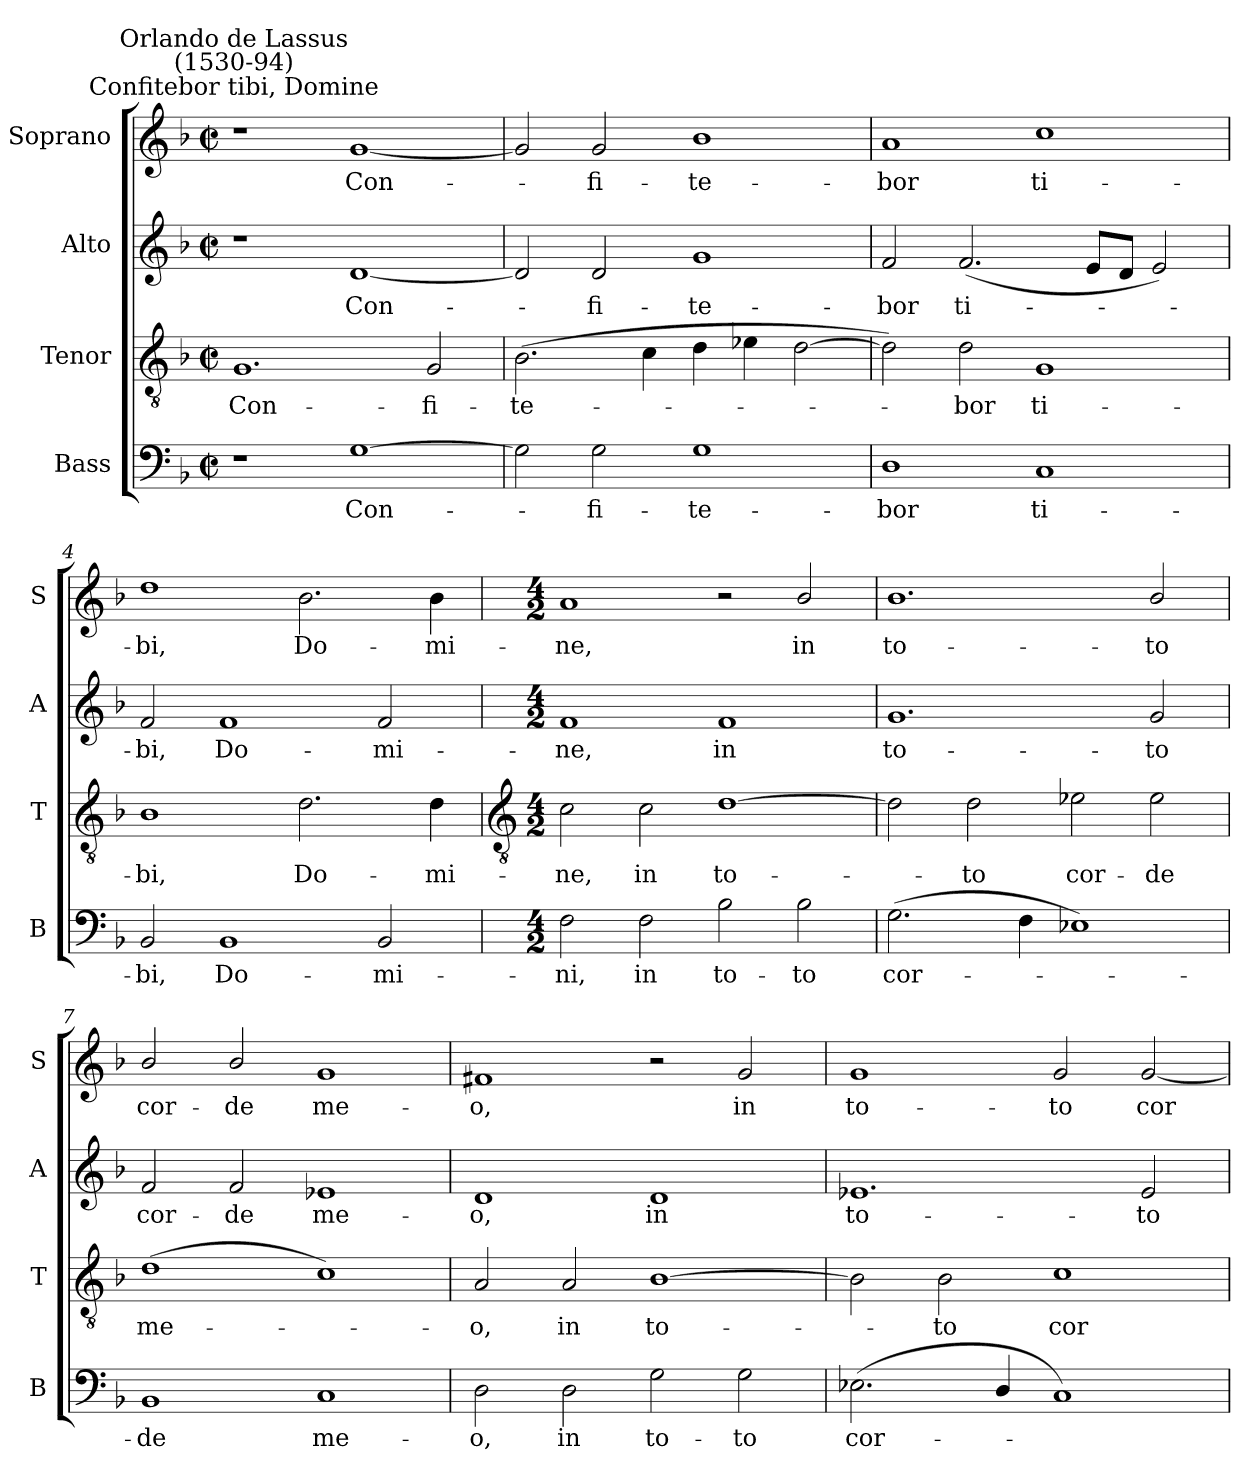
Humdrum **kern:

**kern	**text	**kern	**text	**kern	**text	**kern	**text
*part4	*part4	*part3	*part3	*part2	*part2	*part1	*part1
*staff4	*staff4	*staff3	*staff3	*staff2	*staff2	*staff1	*staff1
*I"Bass	*	*I"Tenor	*	*I"Alto	*	*I"Soprano	*
*I'B	*	*I'T	*	*I'A	*	*I'S	*
*clefF4	*	*clefGv2	*	*clefG2	*	*clefG2	*
*k[b-]	*	*k[b-]	*	*k[b-]	*	*k[b-]	*
*F:	*	*F:	*	*F:	*	*F:	*
*M4/2	*	*M4/2	*	*M4/2	*	*M4/2	*
*met(c|)	*	*met(c|)	*	*met(c|)	*	*met(c|)	*
=1	=1	=1	=1	=1	=1	=1	=1
!	!	!	!	!	!	!LO:TX:a:cj:t=Confitebor tibi, Domine	!
!	!	!	!	!	!	!LO:TX:a:cj:t=Orlando de Lassus\n(1530-94)	!
!	!	!	!LO:LY:b	!	!	!	!
1r	.	1.G	Con-	1r	.	1r	.
!	!LO:LY:b	!	!	!	!LO:LY:b	!	!LO:LY:b
[1G	Con-	.	.	[1d	Con-	[1g	Con-
!	!	!	!LO:LY:b	!	!	!	!
.	.	2G	-fi-	.	.	.	.
=2	=2	=2	=2	=2	=2	=2	=2
!	!	!	!LO:LY:b	!	!	!	!
2G]	.	(>2.B-	-te-	2d]	.	2g]	.
!	!LO:LY:b	!	!	!	!LO:LY:b	!	!LO:LY:b
2G	fi-	.	.	2d	fi-	2g	fi-
.	.	4c	.	.	.	.	.
!	!LO:LY:b	!	!	!	!LO:LY:b	!	!LO:LY:b
1G	-te-	4d	.	1g	-te-	1b-	-te-
.	.	4e-X	.	.	.	.	.
.	.	[2d	.	.	.	.	.
=3	=3	=3	=3	=3	=3	=3	=3
!	!LO:LY:b	!	!	!	!LO:LY:b	!	!LO:LY:b
1D	-bor	2d])	.	2f	-bor	1a	-bor
!	!	!	!LO:LY:b	!	!LO:LY:b	!	!
.	.	2d	bor	(<2.f	ti-	.	.
!	!LO:LY:b	!	!LO:LY:b	!	!	!	!LO:LY:b
1C	ti-	1G	ti-	.	.	1cc	ti-
.	.	.	.	8eL	.	.	.
.	.	.	.	8dJ	.	.	.
.	.	.	.	2e)	.	.	.
=4	=4	=4	=4	=4	=4	=4	=4
!	!LO:LY:b	!	!LO:LY:b	!	!LO:LY:b	!	!LO:LY:b
2BB-	-bi,	1B-	-bi,	2f	bi,	1dd	-bi,
!	!LO:LY:b	!	!	!	!LO:LY:b	!	!
1BB-	Do-	.	.	1f	Do-	.	.
!	!	!	!LO:LY:b	!	!	!	!LO:LY:b
.	.	2.d	Do-	.	.	2.b-	Do-
!	!LO:LY:b	!	!	!	!LO:LY:b	!	!
2BB-	-mi-	.	.	2f	-mi-	.	.
!	!	!	!LO:LY:b	!	!	!	!LO:LY:b
.	.	4d	-mi-	.	.	4b-	-mi-
!!LO:LB:g=z
=5	=5	=5	=5	=5	=5	=5	=5
*	*	*clefGv2	*	*	*	*	*
*M4/2	*	*M4/2	*	*M4/2	*	*M4/2	*
!	!LO:LY:b	!	!LO:LY:b	!	!LO:LY:b	!	!LO:LY:b
2F	-ni,	2c	-ne,	1f	-ne,	1a	-ne,
!	!LO:LY:b	!	!LO:LY:b	!	!	!	!
2F	in	2c	in	.	.	.	.
!	!LO:LY:b	!	!LO:LY:b	!	!LO:LY:b	!	!
2B-	to-	[1d	to-	1f	in	2r	.
!	!LO:LY:b	!	!	!	!	!	!LO:LY:b
2B-	-to	.	.	.	.	2b-/	in
=6	=6	=6	=6	=6	=6	=6	=6
!	!LO:LY:b	!	!	!	!LO:LY:b	!	!LO:LY:b
(>2.G	cor-	2d]	.	1.g	to-	1.b-/	to-
!	!	!	!LO:LY:b	!	!	!	!
.	.	2d	to	.	.	.	.
4F	.	.	.	.	.	.	.
!	!	!	!LO:LY:b	!	!	!	!
1E-X)	.	2e-X	cor-	.	.	.	.
!	!	!	!LO:LY:b	!	!LO:LY:b	!	!LO:LY:b
.	.	2e-	-de	2g	-to	2b-/	-to
=7	=7	=7	=7	=7	=7	=7	=7
!	!LO:LY:b	!	!LO:LY:b	!	!LO:LY:b	!	!LO:LY:b
1BB-	de	(>1d	me-	2f	cor-	2b-/	cor-
!	!	!	!	!	!LO:LY:b	!	!LO:LY:b
.	.	.	.	2f	-de	2b-/	-de
!	!LO:LY:b	!	!	!	!LO:LY:b	!	!LO:LY:b
1C	me-	1c)	.	1e-X	me-	1g	me-
=8	=8	=8	=8	=8	=8	=8	=8
!	!LO:LY:b	!	!LO:LY:b	!	!LO:LY:b	!	!LO:LY:b
2D	-o,	2A	o,	1d	-o,	1f#X	-o,
!	!LO:LY:b	!	!LO:LY:b	!	!	!	!
2D	in	2A	in	.	.	.	.
!	!LO:LY:b	!	!LO:LY:b	!	!LO:LY:b	!	!
2G	to-	[1B-	to-	1d	in	2r	.
!	!LO:LY:b	!	!	!	!	!	!LO:LY:b
2G	-to	.	.	.	.	2g	in
=9	=9	=9	=9	=9	=9	=9	=9
!	!LO:LY:b	!	!	!	!LO:LY:b	!	!LO:LY:b
(<2.E-X	cor-	2B-]	.	1.e-X	to-	1g	to-
!	!	!	!LO:LY:b	!	!	!	!
.	.	2B-	to	.	.	.	.
4D/	.	.	.	.	.	.	.
!	!	!	!LO:LY:b	!	!	!	!LO:LY:b
1C)	.	1c	cor-	.	.	2g	-to
!	!	!	!	!	!LO:LY:b	!	!LO:LY:b
.	.	.	.	2e-	-to	[2g	cor-
=	=	=	=	=	=	=	=
*-	*-	*-	*-	*-	*-	*-	*-
